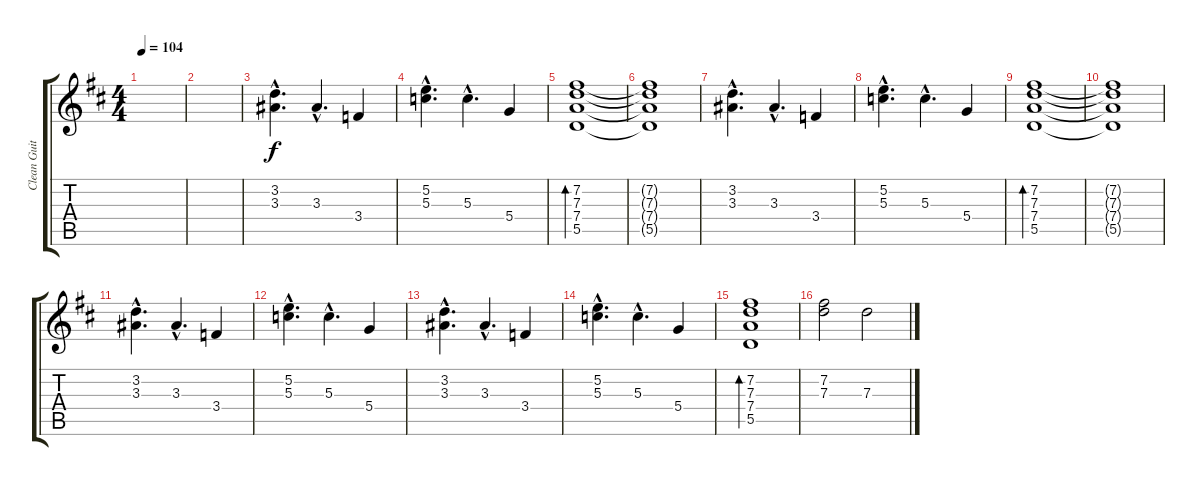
\track ("Clean Guitar 2 [Dave]" "Clean Guit") {instrument electricguitarjazz}
\staff {score tabs}
\tuning (E4 B3 G3 D3 A2 E2) {hide}
\ts (4 4)
\tempo 104
\clef g2
\ks d
|
|
(3.2{hac} 3.3{hac}).4{d} 3.3{hac}.4{d} 3.4.4 |
(5.2{hac} 5.3{hac}).4{d} 5.3{hac}.4{d} 5.4.4 |
(7.2 7.3 7.4 5.5).1{bd 60} |
(7.2{t} 7.3{t} 7.4{t} 5.5{t}).1 |
(3.2{hac} 3.3{hac}).4{d} 3.3{hac}.4{d} 3.4.4 |
(5.2{hac} 5.3{hac}).4{d} 5.3{hac}.4{d} 5.4.4 |
(7.2 7.3 7.4 5.5).1{bd 60} |
(7.2{t} 7.3{t} 7.4{t} 5.5{t}).1 |
(3.2{hac} 3.3{hac}).4{d} 3.3{hac}.4{d} 3.4.4 |
(5.2{hac} 5.3{hac}).4{d} 5.3{hac}.4{d} 5.4.4 |
(3.2{hac} 3.3{hac}).4{d} 3.3{hac}.4{d} 3.4.4 |
(5.2{hac} 5.3{hac}).4{d} 5.3{hac}.4{d} 5.4.4 |
(7.2 7.3 7.4 5.5).1{bd 60} |
(7.2 7.3).2 7.3.2
